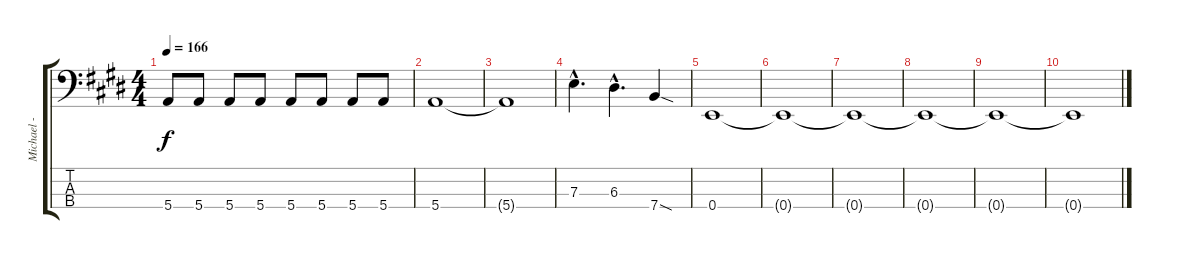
\track ("Michael - Bass" "Michael - ") {instrument electricbassfinger}
\staff {score tabs}
\tuning (G2 D2 A1 E1) {hide}
\ts (4 4)
\tempo 166
\clef f4
\ks e
5.4.8{dy f} 5.4.8 5.4.8 5.4.8 5.4.8 5.4.8 5.4.8 5.4.8 |
5.4.1 |
5.4{t}.1 |
7.3{hac}.4{d} 6.3{hac}.4{d} 7.4{sod}.4 |
0.4.1 |
0.4{t}.1 |
0.4{t}.1 |
0.4{t}.1 |
0.4{t}.1 |
0.4{t}.1
